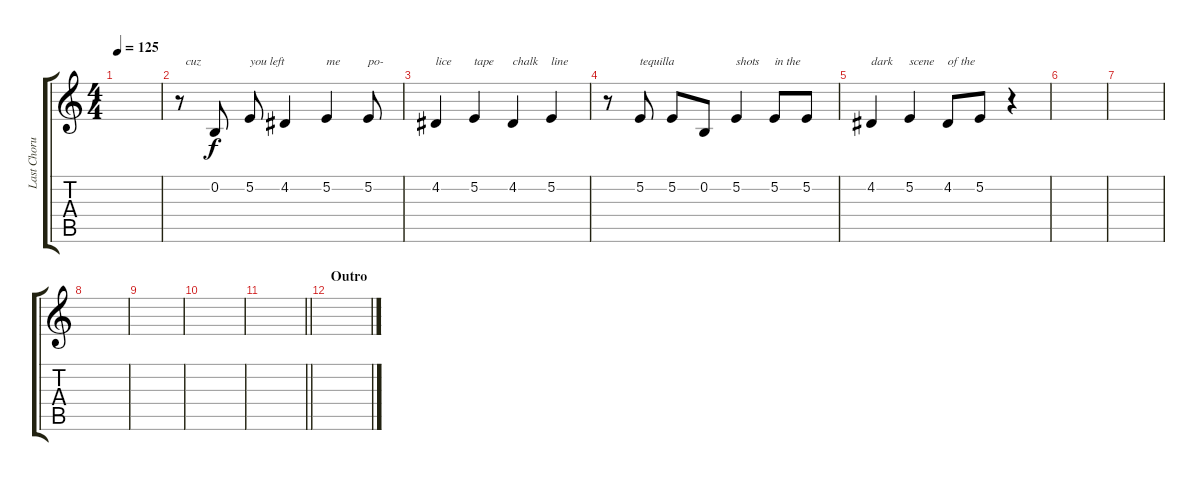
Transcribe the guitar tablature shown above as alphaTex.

\track ("Last Chorus Vocals" "Last Choru") {instrument synthvoice}
\staff {score tabs}
\tuning (E4 B3 G3 D3 A2 E2) {hide}
\ts (4 4)
\tempo 125
\clef g2
\ks c
|
r.8{txt "  cuz"} 0.2.8 5.2.8{txt "you left"} 4.2.4 5.2.4{txt "me"} 5.2.8{txt "po-"} |
4.2.4{txt "lice"} 5.2.4{txt "tape"} 4.2.4{txt "chalk"} 5.2.4{txt "line"} |
r.8 5.2.8{txt "tequilla"} 5.2.8 0.2.8 5.2.4{txt "shots"} 5.2.8{txt "in the"} 5.2.8 |
4.2.4{txt "dark"} 5.2.4{txt "scene"} 4.2.8{txt "of the"} 5.2.8 r.4 |
|
|
|
|
|
\barLineRight lightlight
|
\section ("" "Outro")
